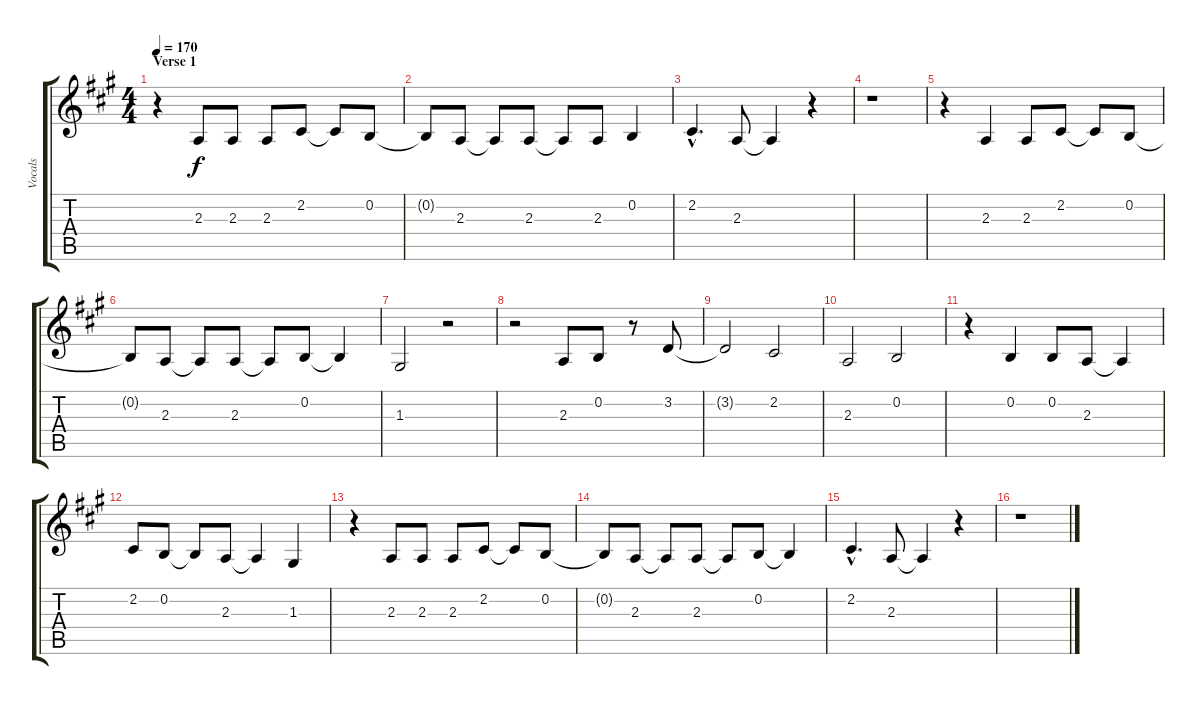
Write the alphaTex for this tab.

\track ("Vocals" "Vocals") {instrument sopranosax}
\staff {score tabs}
\tuning (E4 B3 G3 D3 A2 E2) {hide}
\ts (4 4)
\section ("" "Verse 1")
\tempo 170
\clef g2
\ks a
r.4{dy f instrument sopranosax} 2.3.8 2.3.8 2.3.8 2.2.8 2.2{t}.8 0.2.8 |
0.2{t}.8 2.3.8 2.3{t}.8 2.3.8 2.3{t}.8 2.3.8 0.2.4 |
2.2{hac}.4{d} 2.3.8 2.3{t}.4 r.4 |
r.1 |
r.4 2.3.4 2.3.8 2.2.8 2.2{t}.8 0.2.8 |
0.2{t}.8 2.3.8 2.3{t}.8 2.3.8 2.3{t}.8 0.2.8 0.2{t}.4 |
1.3.2 r.2 |
r.2 2.3.8 0.2.8 r.8 3.2.8 |
3.2{t}.2 2.2.2 |
2.3.2 0.2.2 |
r.4 0.2.4 0.2.8 2.3.8 2.3{t}.4 |
2.2.8 0.2.8 0.2{t}.8 2.3.8 2.3{t}.4 1.3.4 |
r.4 2.3.8 2.3.8 2.3.8 2.2.8 2.2{t}.8 0.2.8 |
0.2{t}.8 2.3.8 2.3{t}.8 2.3.8 2.3{t}.8 0.2.8 0.2{t}.4 |
2.2{hac}.4{d} 2.3.8 2.3{t}.4 r.4 |
r.1
